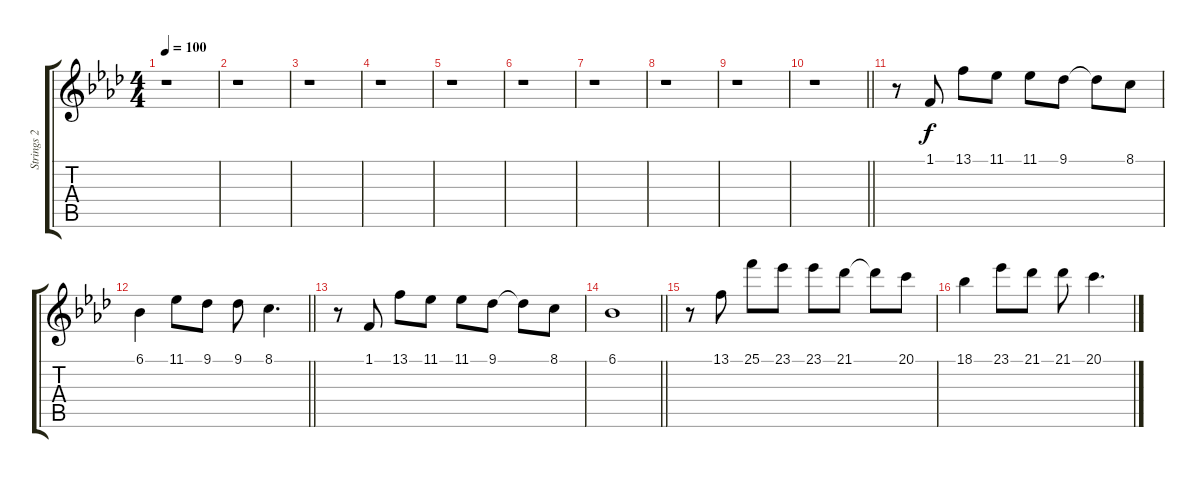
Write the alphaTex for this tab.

\track ("Strings 2" "Strings 2") {instrument synthstrings2}
\staff {score tabs}
\tuning (E4 B3 G3 D3 A2 E2) {hide}
\ts (4 4)
\tempo 100
\clef g2
\ks ab
r.1{dy f} |
r.1 |
r.1 |
r.1 |
r.1 |
r.1 |
r.1 |
r.1 |
r.1 |
\barLineRight lightlight
r.1 |
r.8 1.1.8 13.1.8 11.1.8 11.1.8 9.1.8 9.1{t}.8 8.1.8 |
\barLineRight lightlight
6.1.4 11.1.8 9.1.8 9.1.8 8.1.4{d} |
r.8 1.1.8 13.1.8 11.1.8 11.1.8 9.1.8 9.1{t}.8 8.1.8 |
\barLineRight lightlight
6.1.1 |
r.8 13.1.8 25.1.8 23.1.8 23.1.8 21.1.8 21.1{t}.8 20.1.8 |
18.1.4 23.1.8 21.1.8 21.1.8 20.1.4{d}
